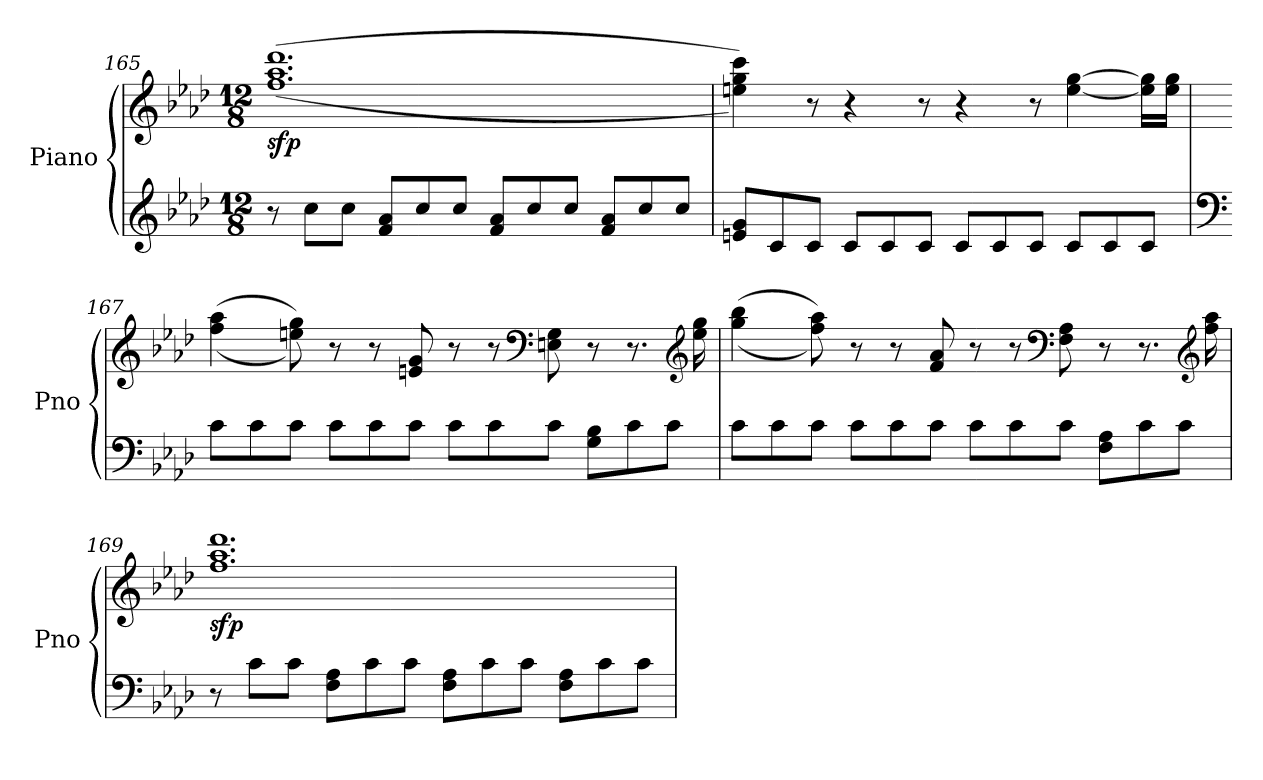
**kern	**kern	**dynam
*part1	*part1	*part1
*staff2	*staff1	*staff1/2
*I"Piano	*	*
*I'Pno	*	*
*clefG2	*clefG2	*
*k[b-e-a-d-]	*k[b-e-a-d-]	*
*M12/8	*M12/8	*
=165	=165	=165
!	!	!LO:DY:b
8r	((1.ff 1.aa- 1.ddd-	sfp
8cc\L	.	.
8cc\J	.	.
8f/ 8a-/L	.	.
8cc/	.	.
8cc/J	.	.
8f/ 8a-/L	.	.
8cc/	.	.
8cc/J	.	.
8f/ 8a-/L	.	.
8cc/	.	.
8cc/J	.	.
=166	=166	=166
8en/ 8g/L	4een\ 4gg\ 4ccc\))	.
8c/	.	.
8c/J	8r	.
8c/L	4r	.
8c/	.	.
8c/J	8r	.
8c/L	4r	.
8c/	.	.
8c/J	8r	.
8c/L	[4ee\ [4gg\	.
8c/	.	.
8c/J	16ee\] 16gg\]LL	.
.	16ee\ 16gg\JJ	.
!!LO:LB:g=z
=167	=167	=167
*clefF4	*	*
8c\L	((4ff\ 4aa-\	.
8c\	.	.
8c\J	8een\ 8gg\))	.
8c\L	8r	.
8c\	8r	.
8c\J	8en/ 8g/	.
8c\L	8r	.
8c\	8r	.
*	*clefF4	*
8c\J	8En\ 8G\	.
8G\ 8B-\L	8r	.
8c\	8.r	.
8c\J	.	.
*	*clefG2	*
.	16ee\ 16gg\	.
=168	=168	=168
8c\L	((4gg\ 4bb-\	.
8c\	.	.
8c\J	8ff\ 8aa-\))	.
8c\L	8r	.
8c\	8r	.
8c\J	8f/ 8a-/	.
8c\L	8r	.
8c\	8r	.
*	*clefF4	*
8c\J	8F\ 8A-\	.
8F\ 8A-\L	8r	.
8c\	8.r	.
8c\J	.	.
*	*clefG2	*
.	16ff\ 16aa-\	.
!!LO:PB:g=z
=169	=169	=169
!	!	!LO:DY:b
8r	1.ff 1.aa- 1.ddd-	sfp
8c\L	.	.
8c\J	.	.
8F\ 8A-\L	.	.
8c\	.	.
8c\J	.	.
8F\ 8A-\L	.	.
8c\	.	.
8c\J	.	.
8F\ 8A-\L	.	.
8c\	.	.
8c\J	.	.
=	=	=
*-	*-	*-
